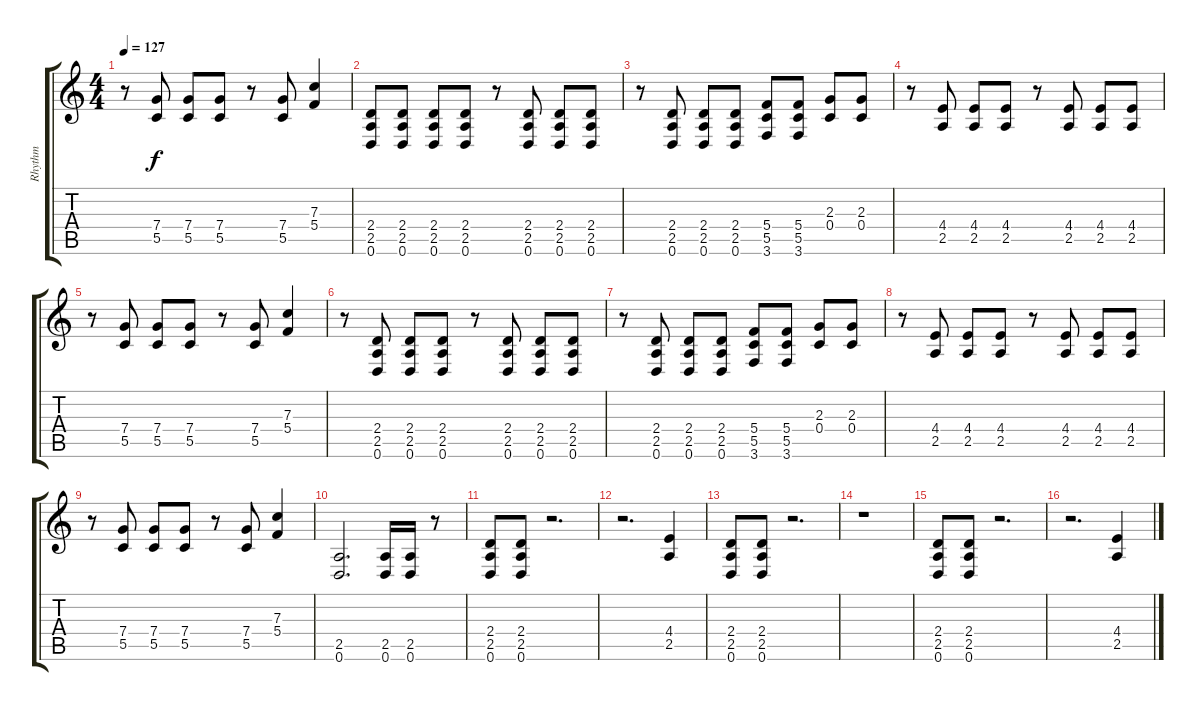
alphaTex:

\track ("Rhythm " "Rhythm ") {instrument distortionguitar}
\staff {score tabs}
\tuning (D4 A3 F3 C3 G2 D2) {hide}
\ts (4 4)
\tempo 127
\clef g2
\ks c
r.8{dy f} (7.4 5.5).8 (7.4 5.5).8 (7.4 5.5).8 r.8 (7.4 5.5).8 (7.3 5.4).4 |
(2.4 2.5 0.6).8 (2.4 2.5 0.6).8 (2.4 2.5 0.6).8 (2.4 2.5 0.6).8 r.8 (2.4 2.5 0.6).8 (2.4 2.5 0.6).8 (2.4 2.5 0.6).8 |
r.8 (2.4 2.5 0.6).8 (2.4 2.5 0.6).8 (2.4 2.5 0.6).8 (5.4 5.5 3.6).8 (5.4 5.5 3.6).8 (2.3 0.4).8 (2.3 0.4).8 |
r.8 (4.4 2.5).8 (4.4 2.5).8 (4.4 2.5).8 r.8 (4.4 2.5).8 (4.4 2.5).8 (4.4 2.5).8 |
r.8 (7.4 5.5).8 (7.4 5.5).8 (7.4 5.5).8 r.8 (7.4 5.5).8 (7.3 5.4).4 |
r.8 (2.4 2.5 0.6).8 (2.4 2.5 0.6).8 (2.4 2.5 0.6).8 r.8 (2.4 2.5 0.6).8 (2.4 2.5 0.6).8 (2.4 2.5 0.6).8 |
r.8 (2.4 2.5 0.6).8 (2.4 2.5 0.6).8 (2.4 2.5 0.6).8 (5.4 5.5 3.6).8 (5.4 5.5 3.6).8 (2.3 0.4).8 (2.3 0.4).8 |
r.8 (4.4 2.5).8 (4.4 2.5).8 (4.4 2.5).8 r.8 (4.4 2.5).8 (4.4 2.5).8 (4.4 2.5).8 |
r.8 (7.4 5.5).8 (7.4 5.5).8 (7.4 5.5).8 r.8 (7.4 5.5).8 (7.3 5.4).4 |
(2.5 0.6).2{d} (2.5 0.6).16 (2.5 0.6).16 r.8 |
(2.4 2.5 0.6).8 (2.4 2.5 0.6).8 r.2{d} |
r.2{d} (4.4 2.5).4 |
(2.4 2.5 0.6).8 (2.4 2.5 0.6).8 r.2{d} |
r.1 |
(2.4 2.5 0.6).8 (2.4 2.5 0.6).8 r.2{d} |
r.2{d} (4.4 2.5).4
